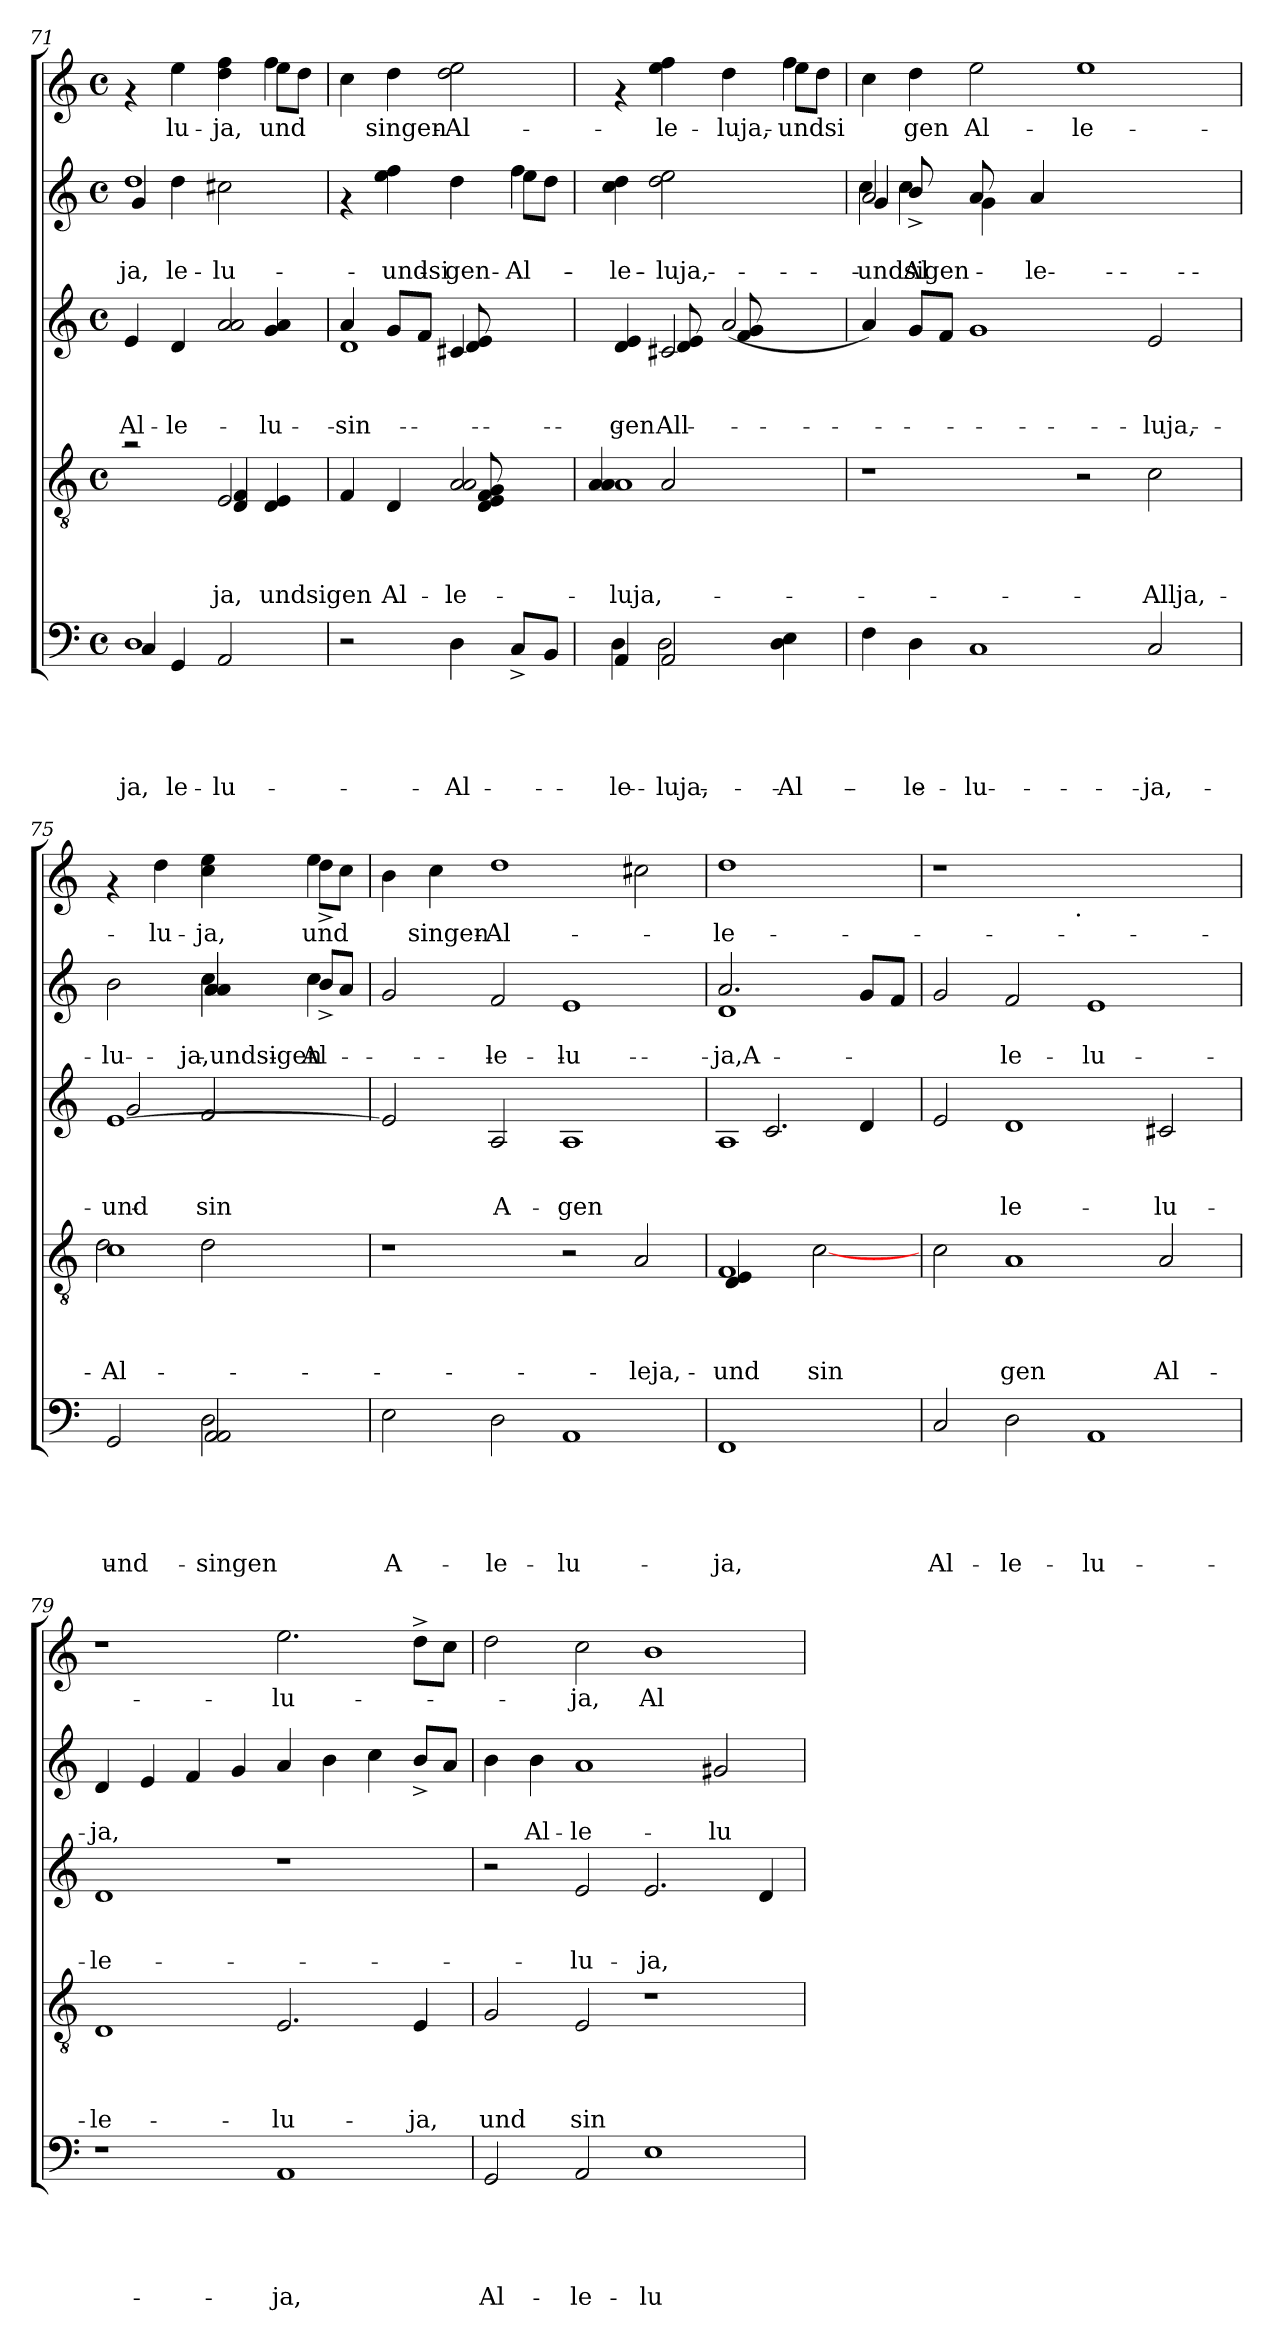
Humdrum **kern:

**kern	**text	**text	**text	**text	**text	**kern	**text	**text	**text	**text	**kern	**text	**text	**text	**kern	**text	**text	**kern	**text
*part5	*part5	*part5	*part5	*part5	*part5	*part4	*part4	*part4	*part4	*part4	*part3	*part3	*part3	*part3	*part2	*part2	*part2	*part1	*part1
*staff5	*staff5	*staff5	*staff5	*staff5	*staff5	*staff4	*staff4	*staff4	*staff4	*staff4	*staff3	*staff3	*staff3	*staff3	*staff2	*staff2	*staff2	*staff1	*staff1
*clefF4	*	*	*	*	*	*clefGv2	*	*	*	*	*clefG2	*	*	*	*clefG2	*	*	*clefG2	*
*k[]	*	*	*	*	*	*k[]	*	*	*	*	*k[]	*	*	*	*k[]	*	*	*k[]	*
*C:	*	*	*	*	*	*C:	*	*	*	*	*C:	*	*	*	*C:	*	*	*C:	*
*M4/4	*	*	*	*	*	*M4/4	*	*	*	*	*M4/4	*	*	*	*M4/4	*	*	*M4/4	*
*met(c)	*	*	*	*	*	*met(c)	*	*	*	*	*met(c)	*	*	*	*met(c)	*	*	*met(c)	*
=71	=71	=71	=71	=71	=71	=71	=71	=71	=71	=71	=71	=71	=71	=71	=71	=71	=71	=71	=71
*^	*	*	*	*	*	*	*	*	*	*	*	*	*	*	*	*	*	*	*
!	!	!	!	!	!	!LO:LY:b	!	!	!	!	!	!	!	!	!LO:LY:b	!	!	!LO:LY:b	!	!
*	*	*	*	*	*	*	*^	*	*	*	*	*^	*	*	*	*^	*	*	*^	*
1D	4C/	.	.	.	.	-ja,	2ra	2ryy	.	.	.	.	4e/	2.ryy	.	.	Al-	1dd	4g/	.	-ja,	4rf	2.ryy	.
!	!	!	!	!	!	!LO:LY:b	!	!	!	!	!	!	!	!	!	!	!LO:LY:b	!	!	!	!LO:LY:b	!	!	!LO:LY:b
.	4GG/	.	.	.	.	le-	.	.	.	.	.	.	4d/	.	.	.	-le-	.	4dd\	.	le-	4ee\	.	-lu-
!	!	!	!	!	!	!LO:LY:b	!	!	!	!	!	!LO:LY:b	!	!	!	!	!	!	!	!	!LO:LY:b	!	!	!LO:LY:b
.	2AA/	.	.	.	.	-lu-	2E/	4D/ 4F/	.	.	.	-ja,	2a/ 2a/	.	.	.	.	.	2cc#X\	.	-lu-	4dd\ 4ff\	.	-ja,
!	!	!	!	!	!	!	!	!	!	!	!	!LO:LY:b	!	!	!	!	!LO:LY:b	!	!	!	!	!	!	!LO:LY:b
.	.	.	.	.	.	.	.	4D/ 4E/	.	.	.	undsigen	.	4g/ 4a/	.	.	-lu-	.	.	.	.	4ff\	8ee\L	und
.	.	.	.	.	.	.	.	.	.	.	.	.	.	.	.	.	.	.	.	.	.	.	8dd\J	.
*v	*v	*	*	*	*	*	*	*	*	*	*	*	*	*	*	*	*	*	*	*	*	*	*	*
!!LO:PB:g=z
=72	=72	=72	=72	=72	=72	=72	=72	=72	=72	=72	=72	=72	=72	=72	=72	=72	=72	=72	=72	=72	=72	=72	=72
!	!	!	!	!	!	!	!	!	!	!	!	!	!	!	!	!LO:LY:b	!	!	!	!	!	!	!
*	*	*	*	*	*	*	*	*	*	*	*	*	*^	*	*	*	*	*	*	*	*v	*v	*
2r	.	.	.	.	.	4F/	2ryy	.	.	.	.	1d	4a/	2ryy	.	.	-sin-	4rf	2.ryy	.	.	4cc\	.
!	!	!	!	!	!	!	!	!	!	!	!LO:LY:b	!	!	!	!	!	!	!	!	!	!LO:LY:b	!	!LO:LY:b
.	.	.	.	.	.	4D/	.	.	.	.	Al-	.	8g/L	.	.	.	.	4ee\ 4ff\	.	.	-undsi	4dd\	singen-
.	.	.	.	.	.	.	.	.	.	.	.	.	8f/J	.	.	.	.	.	.	.	.	.	.
!	!	!	!	!	!LO:LY:b	!	!	!	!	!	!LO:LY:b	!	!	!	!	!	!	!	!	!	!LO:LY:b	!	!LO:LY:b
4D\	.	.	.	.	-Al-	2A/ 2A/	8D/ 8E/ 8F/ 8G/	.	.	.	-le-	.	4c#X/	8d/ 8e/	.	.	.	4dd\	.	.	gen	2dd\ 2ee\	-Al-
.	.	.	.	.	.	.	4.ryy	.	.	.	.	.	.	4.ryy	.	.	.	.	.	.	.	.	.
!	!	!	!	!	!	!	!	!	!	!	!	!	!	!	!	!	!	!	!	!	!LO:LY:b	!	!
8C^</L	.	.	.	.	.	.	.	.	.	.	.	.	4ryy	.	.	.	.	4ff\	8ee\L	.	Al-	.	.
8BB/J	.	.	.	.	.	.	.	.	.	.	.	.	.	.	.	.	.	.	8dd\J	.	.	.	.
=73	=73	=73	=73	=73	=73	=73	=73	=73	=73	=73	=73	=73	=73	=73	=73	=73	=73	=73	=73	=73	=73	=73	=73
*^	*	*	*	*	*	*	*	*	*	*	*	*	*	*	*	*	*	*	*	*	*	*	*
!	!	!	!	!	!	!LO:LY:b	!	!	!	!	!	!LO:LY:b	!	!	!	!	!	!LO:LY:b	!	!	!	!LO:LY:b	!	!
*	*	*	*	*	*	*	*	*	*	*	*	*	*	*	*	*	*	*	*v	*v	*	*	*^	*
4AA/	4D\	.	.	.	.	-le-	1A	4A/ 4A/	.	.	.	-luja,-	4d/ 4e/	4ryy	2ryy	.	.	-gen	4cc\ 4dd\	.	-le-	4rf	2.ryy	.
!	!	!	!	!	!	!LO:LY:b	!	!	!	!	!	!	!	!	!	!	!	!LO:LY:b	!	!	!LO:LY:b	!	!	!LO:LY:b
2AA/	2D\	.	.	.	.	-luja,-	.	2A/	.	.	.	.	2c#X/	8d/ 8e/	.	.	.	All-	2dd\ 2ee\	.	-luja,-	4ee\ 4ff\	.	-le-
.	.	.	.	.	.	.	.	.	.	.	.	.	.	8ryy	.	.	.	.	.	.	.	.	.	.
!	!	!	!	!	!	!	!	!	!	!	!	!	!	!	!	!	!	!	!	!	!	!	!	!LO:LY:b
.	.	.	.	.	.	.	.	.	.	.	.	.	.	(<2a/	8f/ 8g/	.	.	.	.	.	.	4dd\	.	-luja,-
.	.	.	.	.	.	.	.	.	.	.	.	.	.	.	4.ryy	.	.	.	.	.	.	.	.	.
!	!	!	!	!	!	!LO:LY:b	!	!	!	!	!	!	!	!	!	!	!	!	!	!	!	!	!	!LO:LY:b
4D\ 4E\	4ryy	.	.	.	.	-Al-	.	4ryy	.	.	.	.	4ryy	.	.	.	.	.	4ryy	.	.	4ff\	8ee\L	-undsi
.	.	.	.	.	.	.	.	.	.	.	.	.	.	.	.	.	.	.	.	.	.	.	8dd\J	.
*v	*v	*	*	*	*	*	*	*	*	*	*	*	*v	*v	*v	*	*	*	*	*	*	*	*	*
*	*	*	*	*	*	*v	*v	*	*	*	*	*	*	*	*	*	*	*	*	*	*
=74	=74	=74	=74	=74	=74	=74	=74	=74	=74	=74	=74	=74	=74	=74	=74	=74	=74	=74	=74	=74
*	*	*	*	*	*	*	*	*	*	*	*	*	*	*	*^	*	*	*	*	*
*	*	*	*	*	*	*	*	*	*	*	*	*	*	*	*	*^	*	*	*	*	*
!	!	!	!	!	!	!	!	!	!	!	!	!	!	!	!	!	!	!	!LO:LY:b	!	!	!
*	*	*	*	*	*	*	*	*	*	*	*	*	*	*	*	*	*	*	*	*v	*v	*
4F\	.	.	.	.	.	1r	.	.	.	.	4a/)	.	.	.	2a/	4cc\	4g/	.	-undsigen	4cc\	.
!	!	!	!	!	!LO:LY:b	!	!	!	!	!	!	!	!	!	!	!	!	!	!LO:LY:b	!	!LO:LY:b
4D\	.	.	.	.	-le-	.	.	.	.	.	8g/L	.	.	.	.	8b^>/	4cc\	.	-Al-	4dd\	gen
.	.	.	.	.	.	.	.	.	.	.	8f/J	.	.	.	.	8ryy	.	.	.	.	.
!	!	!	!	!	!LO:LY:b	!	!	!	!	!	!	!	!	!	!	!	!	!	!	!	!LO:LY:b
1C	.	.	.	.	-lu-	.	.	.	.	.	1g	.	.	.	8a/	4g\	1ryy	.	.	2ee\	Al-
.	.	.	.	.	.	.	.	.	.	.	.	.	.	.	8ryy	.	.	.	.	.	.
!	!	!	!	!	!	!	!	!	!	!	!	!	!	!	!	!	!	!	!LO:LY:b	!	!
.	.	.	.	.	.	.	.	.	.	.	.	.	.	.	4a/	1ryy	.	.	-le-	.	.
!	!	!	!	!	!	!	!	!	!	!	!	!	!	!	!	!	!	!	!	!	!LO:LY:b
.	.	.	.	.	.	2r	.	.	.	.	.	.	.	.	1ryy	.	.	.	.	1ee	-le-
!	!	!	!	!	!LO:LY:b	!	!	!	!	!LO:LY:b	!	!	!	!LO:LY:b	!	!	!	!	!	!	!
2C/	.	.	.	.	-ja,	2c\	.	.	.	-Allja,-	2e/	.	.	-luja,-	.	.	2ryy	.	.	.	.
.	.	.	.	.	.	.	.	.	.	.	.	.	.	.	.	4ryy	.	.	.	.	.
*	*	*	*	*	*	*	*	*	*	*	*	*	*	*	*	*v	*v	*	*	*	*
=75	=75	=75	=75	=75	=75	=75	=75	=75	=75	=75	=75	=75	=75	=75	=75	=75	=75	=75	=75	=75
!	!	!	!	!	!LO:LY:b	!	!	!	!	!LO:LY:b	!	!	!	!LO:LY:b	!	!	!	!LO:LY:b	!	!
*^	*	*	*	*	*	*^	*	*	*	*	*^	*	*	*	*	*	*	*	*^	*
2GG/	2ryy	.	.	.	.	und	1c	2d\	.	.	.	-Al-	[<1e	2g/	.	.	-und	2b\	2ryy	.	lu-	4rf	2.ryy	.
!	!	!	!	!	!	!	!	!	!	!	!	!	!	!	!	!	!	!	!	!	!	!	!	!LO:LY:b
.	.	.	.	.	.	.	.	.	.	.	.	.	.	.	.	.	.	.	.	.	.	4dd\	.	-lu-
!	!	!	!	!	!	!LO:LY:b	!	!	!	!	!	!	!	!	!	!	!LO:LY:b	!	!	!	!LO:LY:b	!	!	!LO:LY:b
2D\	2AA/ 2AA/	.	.	.	.	singen	.	2d\	.	.	.	.	.	2f/	.	.	sin	4cc\	4a/ 4a/ 4a/	.	-ja,undsigen	4cc\ 4ee\	.	-ja,
!	!	!	!	!	!	!	!	!	!	!	!	!	!	!	!	!	!	!	!	!	!LO:LY:b	!	!	!LO:LY:b
.	.	.	.	.	.	.	.	.	.	.	.	.	.	.	.	.	.	4cc\	8b^>/L	.	Al-	4ee\	8dd^<\L	und
.	.	.	.	.	.	.	.	.	.	.	.	.	.	.	.	.	.	.	8a/J	.	.	.	8cc\J	.
*v	*v	*	*	*	*	*	*	*	*	*	*	*	*v	*v	*	*	*	*	*	*	*	*	*	*
*	*	*	*	*	*	*v	*v	*	*	*	*	*	*	*	*	*	*	*	*	*	*	*
!!LO:PB:g=z
=76	=76	=76	=76	=76	=76	=76	=76	=76	=76	=76	=76	=76	=76	=76	=76	=76	=76	=76	=76	=76	=76
!	!	!	!	!	!LO:LY:b	!	!	!	!	!	!	!	!	!	!	!	!	!	!	!	!
*	*	*	*	*	*	*	*	*	*	*	*	*	*	*	*v	*v	*	*	*	*	*
*	*	*	*	*	*	*	*	*	*	*	*	*	*	*	*	*	*	*v	*v	*
2E\	.	.	.	.	A-	1r	.	.	.	.	2e/]	.	.	.	2g/	.	.	4b\	.
!	!	!	!	!	!	!	!	!	!	!	!	!	!	!	!	!	!	!	!LO:LY:b
.	.	.	.	.	.	.	.	.	.	.	.	.	.	.	.	.	.	4cc\	singen-
!	!	!	!	!	!LO:LY:b	!	!	!	!	!	!	!	!	!LO:LY:b	!	!	!LO:LY:b	!	!LO:LY:b
2D\	.	.	.	.	-le-	.	.	.	.	.	2A/	.	.	A-	2f/	.	-le-	1dd	-Al-
!	!	!	!	!	!LO:LY:b	!	!	!	!	!	!	!	!	!LO:LY:b	!	!	!LO:LY:b	!	!
1AA	.	.	.	.	-lu-	2r	.	.	.	.	1A	.	.	-gen	1e	.	-lu-	.	.
!	!	!	!	!	!	!	!	!	!	!LO:LY:b	!	!	!	!	!	!	!	!	!
.	.	.	.	.	.	2A/	.	.	.	-leja,-	.	.	.	.	.	.	.	2cc#X\	.
=77	=77	=77	=77	=77	=77	=77	=77	=77	=77	=77	=77	=77	=77	=77	=77	=77	=77	=77	=77
!	!	!	!	!	!LO:LY:b	!	!	!	!	!LO:LY:b	!	!	!	!	!	!	!LO:LY:b	!	!LO:LY:b
*	*	*	*	*	*	*^	*	*	*	*	*^	*	*	*	*^	*	*	*	*
*	*	*	*	*	*	*	*	*	*	*	*	*	*^	*	*	*	*	*	*	*	*	*
1FF	.	.	.	.	-ja,	1F	4D/ 4E/	.	.	.	-und	1A	4ryy	2.ryy	.	.	.	1d	2.a/	.	-ja,A	1dd	-le-
.	.	.	.	.	.	.	4ryy	.	.	.	.	.	2.c/	.	.	.	.	.	.	.	.	.	.
!	!	!	!	!	!	!	!	!	!	!	!LO:LY:b	!	!	!	!	!	!	!	!	!	!	!	!
.	.	.	.	.	.	.	[>2c\	.	.	.	sin-	.	.	.	.	.	.	.	.	.	.	.	.
.	.	.	.	.	.	.	.	.	.	.	.	.	.	4d/	.	.	.	.	8g/L	.	.	.	.
.	.	.	.	.	.	.	.	.	.	.	.	.	.	.	.	.	.	.	8f/J	.	.	.	.
*	*	*	*	*	*	*v	*v	*	*	*	*	*	*	*	*	*	*	*	*	*	*	*	*
*	*	*	*	*	*	*	*	*	*	*	*v	*v	*v	*	*	*	*	*	*	*	*	*
=78	=78	=78	=78	=78	=78	=78	=78	=78	=78	=78	=78	=78	=78	=78	=78	=78	=78	=78	=78	=78
!	!	!	!	!	!LO:LY:b	!	!	!	!	!	!	!	!	!	!	!	!	!	!	!
*	*	*	*	*	*	*	*	*	*	*	*	*	*	*	*v	*v	*	*	*^	*
2C/	.	.	.	.	Al-	2c\	.	.	.	.	2e/	.	.	.	2g/	.	.	1r	2ryy	.
!	!	!	!	!	!LO:LY:b	!	!	!	!	!LO:LY:b	!	!	!	!LO:LY:b	!	!	!LO:LY:b	!	!	!
2D\	.	.	.	.	-le-	1A	.	.	.	-gen	1d	.	.	le-	2f/	.	le-	.	4...ryy	.
!	!	!	!	!	!	!	!	!	!	!	!	!	!	!	!	!	!	!	!LO:TX:b:t=.	!
.	.	.	.	.	.	.	.	.	.	.	.	.	.	.	.	.	.	.	1ryy	.
!	!	!	!	!	!LO:LY:b	!	!	!	!	!	!	!	!	!	!	!	!LO:LY:b	!	!	!
1AA	.	.	.	.	-lu-	.	.	.	.	.	.	.	.	.	1e	.	-lu-	1ryy	.	.
!	!	!	!	!	!	!	!	!	!	!LO:LY:b	!	!	!	!LO:LY:b	!	!	!	!	!	!
.	.	.	.	.	.	2A/	.	.	.	Al-	2c#X/	.	.	-lu-	.	.	.	.	.	.
.	.	.	.	.	.	.	.	.	.	.	.	.	.	.	.	.	.	.	32ryy	.
=79	=79	=79	=79	=79	=79	=79	=79	=79	=79	=79	=79	=79	=79	=79	=79	=79	=79	=79	=79	=79
!	!	!	!	!	!	!	!	!	!	!LO:LY:b	!	!	!	!LO:LY:b	!	!	!LO:LY:b	!	!	!
*	*	*	*	*	*	*	*	*	*	*	*	*	*	*	*	*	*	*v	*v	*
1r	.	.	.	.	.	1D	.	.	.	-le-	1d	.	.	-le-	4d/	.	-ja,	1r	.
.	.	.	.	.	.	.	.	.	.	.	.	.	.	.	4e/	.	.	.	.
.	.	.	.	.	.	.	.	.	.	.	.	.	.	.	4f/	.	.	.	.
.	.	.	.	.	.	.	.	.	.	.	.	.	.	.	4g/	.	.	.	.
!	!	!	!	!	!LO:LY:b	!	!	!	!	!LO:LY:b	!	!	!	!	!	!	!	!	!LO:LY:b
1AA	.	.	.	.	-ja,	2.E/	.	.	.	-lu-	1r	.	.	.	4a/	.	.	2.ee\	-lu-
.	.	.	.	.	.	.	.	.	.	.	.	.	.	.	4b\	.	.	.	.
.	.	.	.	.	.	.	.	.	.	.	.	.	.	.	4cc\	.	.	.	.
!	!	!	!	!	!	!	!	!	!	!LO:LY:b	!	!	!	!	!	!	!	!	!
.	.	.	.	.	.	4E/	.	.	.	-ja,	.	.	.	.	8b^</L	.	.	8dd^>\L	.
.	.	.	.	.	.	.	.	.	.	.	.	.	.	.	8a/J	.	.	8cc\J	.
=80	=80	=80	=80	=80	=80	=80	=80	=80	=80	=80	=80	=80	=80	=80	=80	=80	=80	=80	=80
!	!	!	!	!	!LO:LY:b	!	!	!	!	!LO:LY:b	!	!	!	!	!	!	!	!	!
2GG/	.	.	.	.	Al-	2G/	.	.	.	und	2r	.	.	.	4b\	.	.	2dd\	.
!	!	!	!	!	!	!	!	!	!	!	!	!	!	!	!	!	!LO:LY:b	!	!
.	.	.	.	.	.	.	.	.	.	.	.	.	.	.	4b\	.	Al-	.	.
!	!	!	!	!	!LO:LY:b	!	!	!	!	!LO:LY:b	!	!	!	!LO:LY:b	!	!	!LO:LY:b	!	!LO:LY:b
2AA/	.	.	.	.	-le-	2E/	.	.	.	sin-	2e/	.	.	-lu-	1a	.	-le-	2cc\	-ja,
!	!	!	!	!	!LO:LY:b	!	!	!	!	!	!	!	!	!LO:LY:b	!	!	!	!	!LO:LY:b
1E	.	.	.	.	-lu-	1r	.	.	.	.	2.e/	.	.	-ja,	.	.	.	1b	Al-
!	!	!	!	!	!	!	!	!	!	!	!	!	!	!	!	!	!LO:LY:b	!	!
.	.	.	.	.	.	.	.	.	.	.	.	.	.	.	2g#X/	.	-lu-	.	.
.	.	.	.	.	.	.	.	.	.	.	4d/	.	.	.	.	.	.	.	.
=	=	=	=	=	=	=	=	=	=	=	=	=	=	=	=	=	=	=	=
*-	*-	*-	*-	*-	*-	*-	*-	*-	*-	*-	*-	*-	*-	*-	*-	*-	*-	*-	*-
